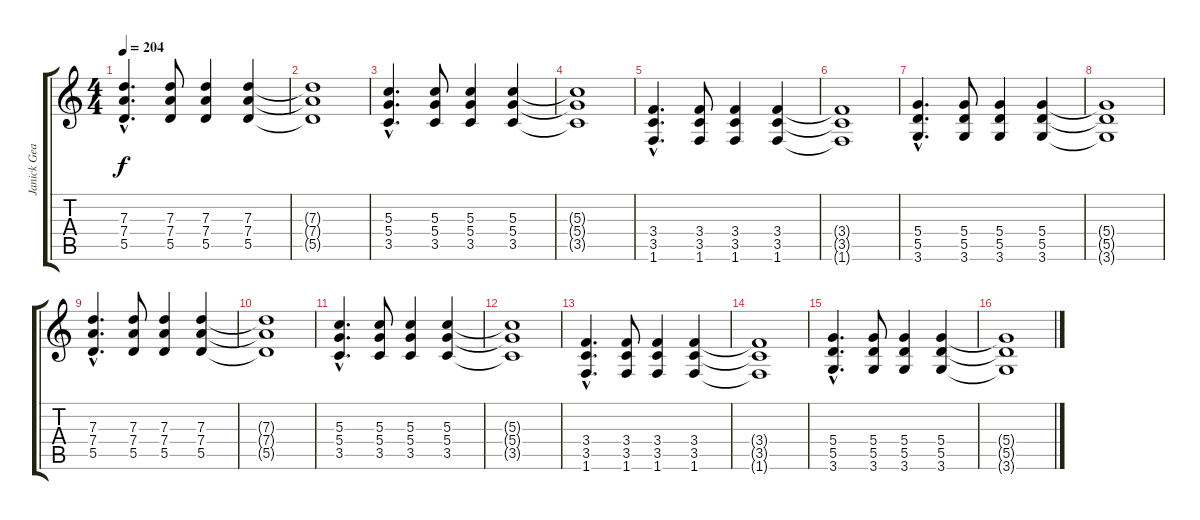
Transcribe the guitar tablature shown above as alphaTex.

\track ("Janick Gears (Distortion Guitar)" "Janick Gea") {instrument distortionguitar}
\staff {score tabs}
\tuning (E4 B3 G3 D3 A2 E2) {hide}
\ts (4 4)
\tempo 204
\clef g2
\ks c
(7.3{hac} 7.4{hac} 5.5{hac}).4{d dy f} (7.3 7.4 5.5).8 (7.3 7.4 5.5).4 (7.3 7.4 5.5).4 |
(7.3{t} 7.4{t} 5.5{t}).1 |
(5.3{hac} 5.4{hac} 3.5{hac}).4{d} (5.3 5.4 3.5).8 (5.3 5.4 3.5).4 (5.3 5.4 3.5).4 |
(5.3{t} 5.4{t} 3.5{t}).1 |
(3.4{hac} 3.5{hac} 1.6{hac}).4{d} (3.4 3.5 1.6).8 (3.4 3.5 1.6).4 (3.4 3.5 1.6).4 |
(3.4{t} 3.5{t} 1.6{t}).1 |
(5.4{hac} 5.5{hac} 3.6{hac}).4{d} (5.4 5.5 3.6).8 (5.4 5.5 3.6).4 (5.4 5.5 3.6).4 |
(5.4{t} 5.5{t} 3.6{t}).1 |
(7.3{hac} 7.4{hac} 5.5{hac}).4{d} (7.3 7.4 5.5).8 (7.3 7.4 5.5).4 (7.3 7.4 5.5).4 |
(7.3{t} 7.4{t} 5.5{t}).1 |
(5.3{hac} 5.4{hac} 3.5{hac}).4{d} (5.3 5.4 3.5).8 (5.3 5.4 3.5).4 (5.3 5.4 3.5).4 |
(5.3{t} 5.4{t} 3.5{t}).1 |
(3.4{hac} 3.5{hac} 1.6{hac}).4{d} (3.4 3.5 1.6).8 (3.4 3.5 1.6).4 (3.4 3.5 1.6).4 |
(3.4{t} 3.5{t} 1.6{t}).1 |
(5.4{hac} 5.5{hac} 3.6{hac}).4{d} (5.4 5.5 3.6).8 (5.4 5.5 3.6).4 (5.4 5.5 3.6).4 |
(5.4{t} 5.5{t} 3.6{t}).1
